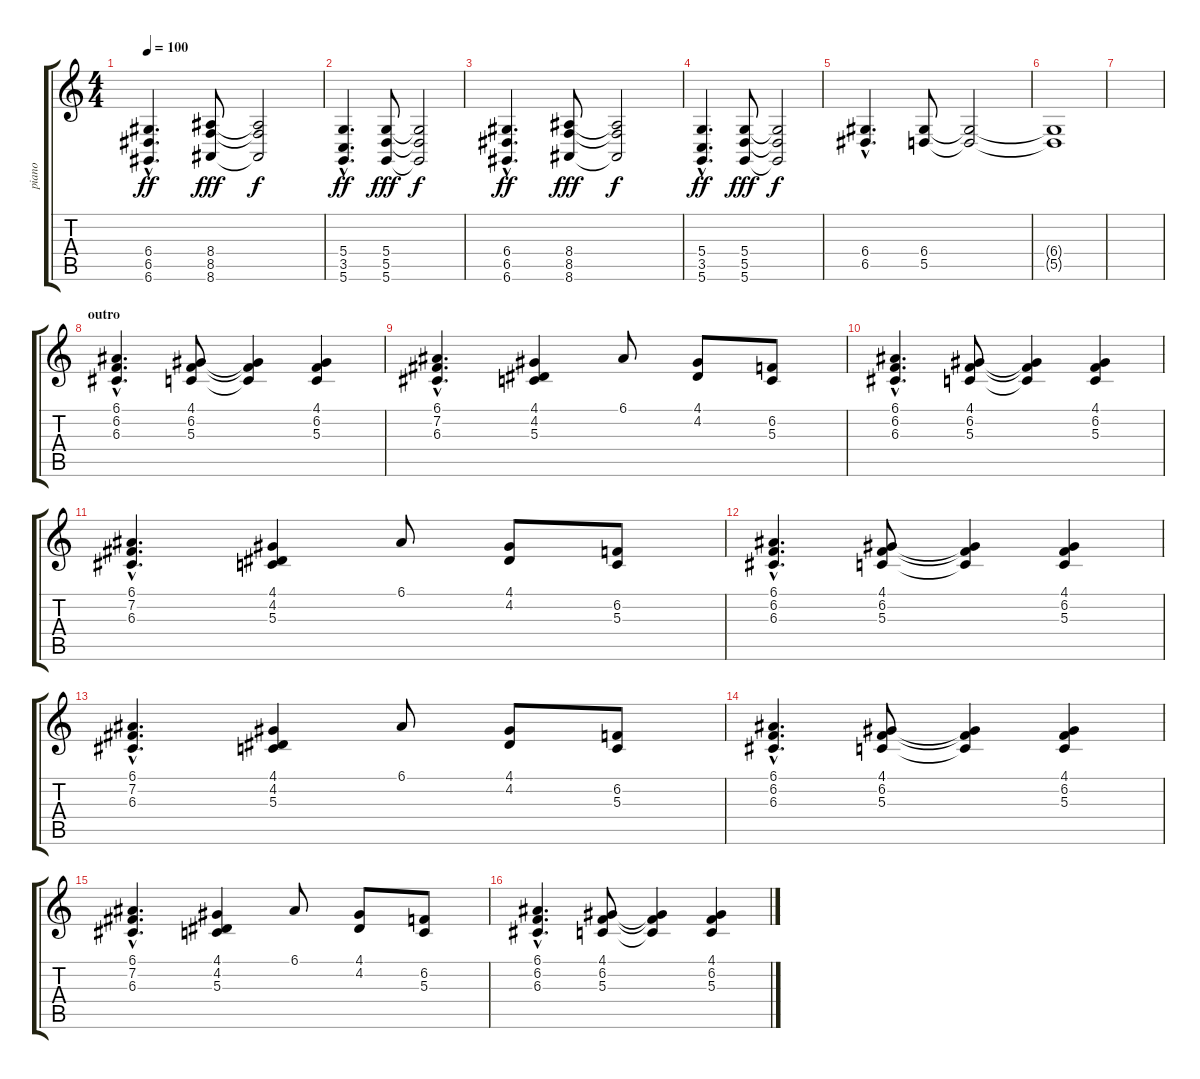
\track ("piano" "piano") {instrument acousticgrandpiano}
\staff {score tabs}
\tuning (E4 B3 G3 D3 A2 D2) {hide}
\ts (4 4)
\tempo 100
\clef g2
\ks c
(6.4{hac} 6.5{hac} 6.6{hac}).4{d dy ff} (8.4 8.5 8.6).8{dy fff} (8.4{t} 8.5{t} 8.6{t}).2{dy f} |
(5.4{hac} 3.5{hac} 5.6{hac}).4{d dy ff} (5.4 5.5 5.6).8{dy fff} (5.4{t} 5.5{t} 5.6{t}).2{dy f} |
(6.4{hac} 6.5{hac} 6.6{hac}).4{d dy ff} (8.4 8.5 8.6).8{dy fff} (8.4{t} 8.5{t} 8.6{t}).2{dy f} |
(5.4{hac} 3.5{hac} 5.6{hac}).4{d dy ff} (5.4 5.5 5.6).8{dy fff} (5.4{t} 5.5{t} 5.6{t}).2{dy f} |
(6.4{hac} 6.5{hac}).4{d} (6.4 5.5).8 (6.4{t} 5.5{t}).2 |
(6.4{t} 5.5{t}).1 |
|
\section ("" "outro")
(6.1{hac} 6.2{hac} 6.3{hac}).4{d} (4.1 6.2 5.3).8 (4.1{t} 6.2{t} 5.3{t}).4 (4.1 6.2 5.3).4 |
(6.1{hac} 7.2{hac} 6.3{hac}).4{d} (4.1 4.2 5.3).4 6.1.8 (4.1 4.2).8 (6.2 5.3).8 |
(6.1{hac} 6.2{hac} 6.3{hac}).4{d} (4.1 6.2 5.3).8 (4.1{t} 6.2{t} 5.3{t}).4 (4.1 6.2 5.3).4 |
(6.1{hac} 7.2{hac} 6.3{hac}).4{d} (4.1 4.2 5.3).4 6.1.8 (4.1 4.2).8 (6.2 5.3).8 |
(6.1{hac} 6.2{hac} 6.3{hac}).4{d} (4.1 6.2 5.3).8 (4.1{t} 6.2{t} 5.3{t}).4 (4.1 6.2 5.3).4 |
(6.1{hac} 7.2{hac} 6.3{hac}).4{d} (4.1 4.2 5.3).4 6.1.8 (4.1 4.2).8 (6.2 5.3).8 |
(6.1{hac} 6.2{hac} 6.3{hac}).4{d} (4.1 6.2 5.3).8 (4.1{t} 6.2{t} 5.3{t}).4 (4.1 6.2 5.3).4 |
(6.1{hac} 7.2{hac} 6.3{hac}).4{d} (4.1 4.2 5.3).4 6.1.8 (4.1 4.2).8 (6.2 5.3).8 |
(6.1{hac} 6.2{hac} 6.3{hac}).4{d} (4.1 6.2 5.3).8 (4.1{t} 6.2{t} 5.3{t}).4 (4.1 6.2 5.3).4
